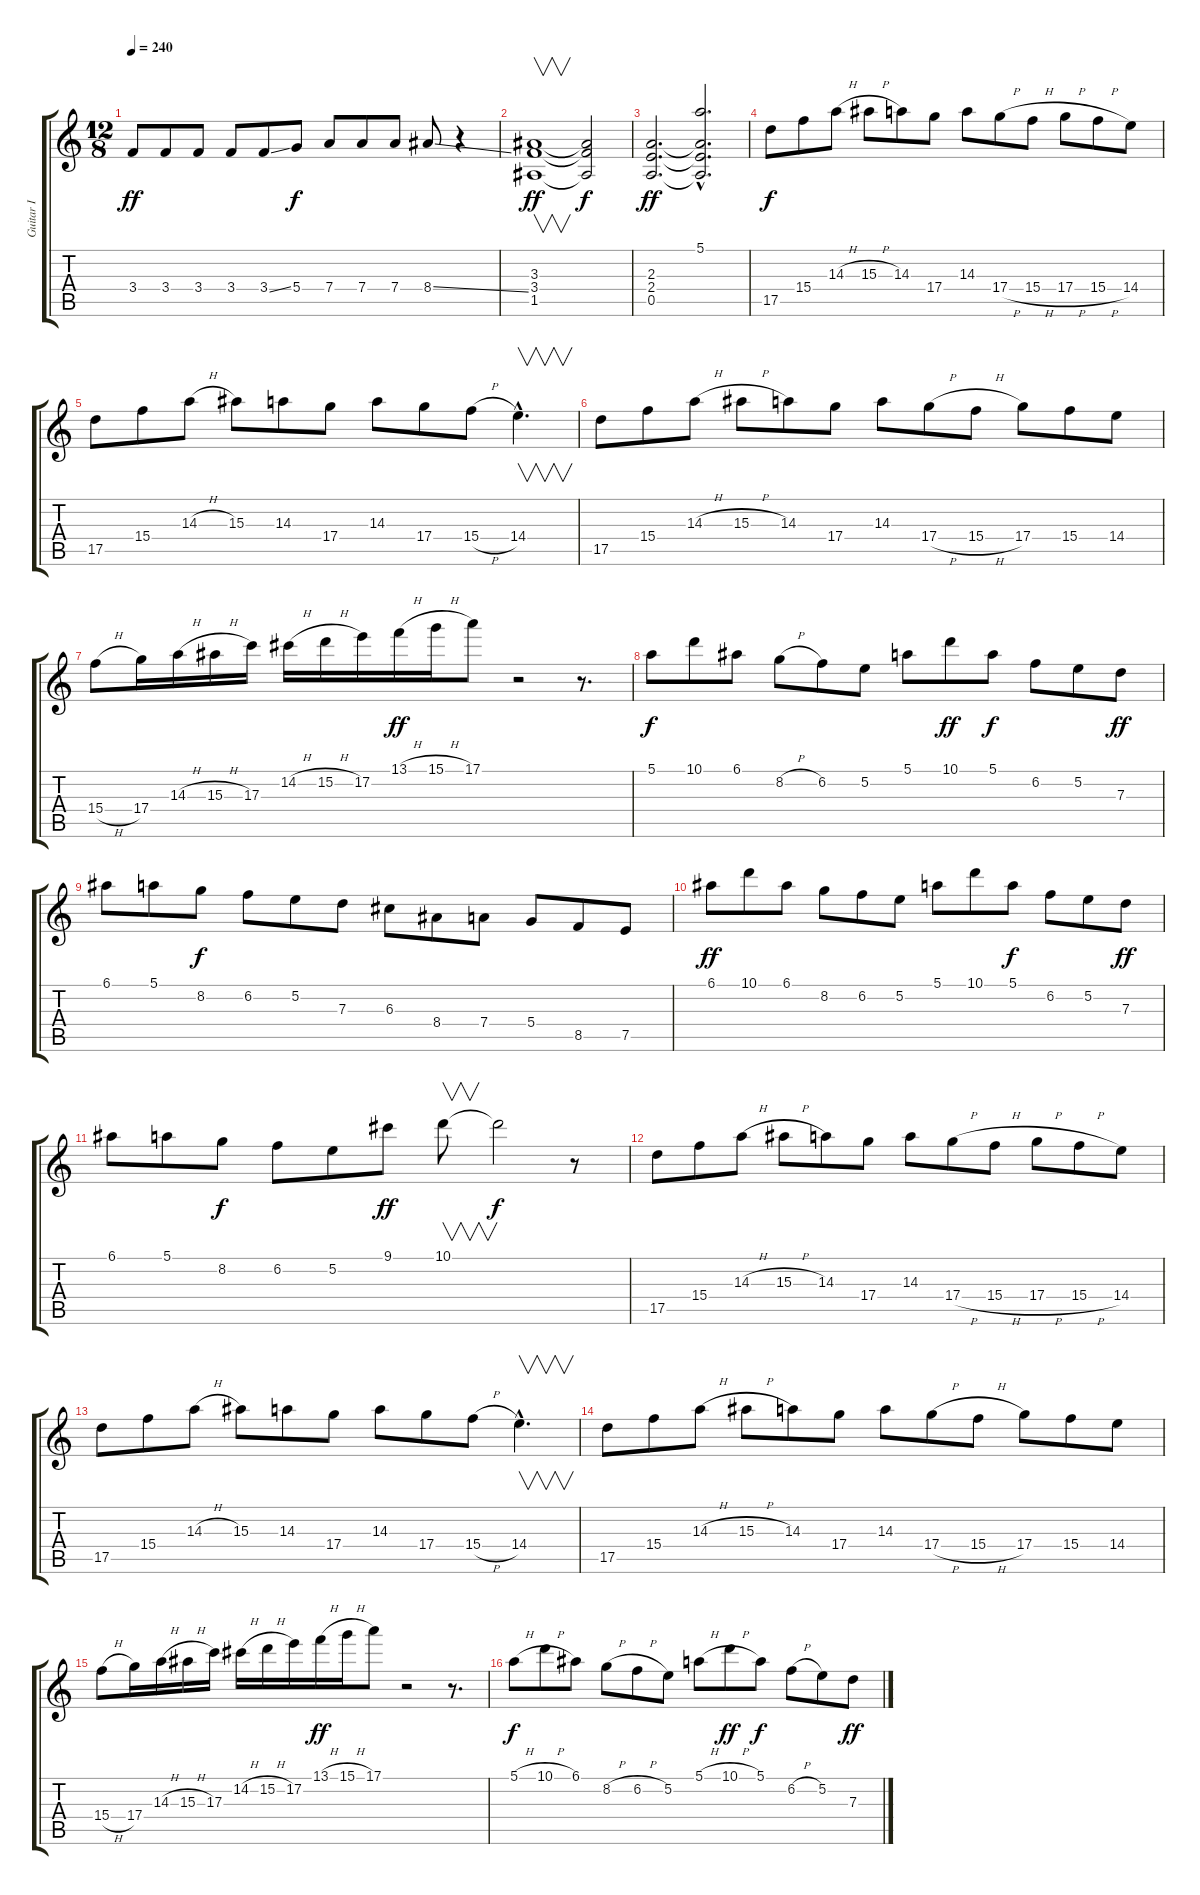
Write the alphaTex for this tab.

\track ("Guitar I" "Guitar I") {instrument overdrivenguitar}
\staff {score tabs}
\tuning (E4 B3 G3 D3 A2 E2) {hide}
\ts (12 8)
\tempo 240
\clef g2
\ks c
3.4.8{dy ff} 3.4.8 3.4.8 3.4.8 3.4{ss}.8 5.4.8{dy f} 7.4.8 7.4.8 7.4.8 8.4{ss}.8 r.4 |
(3.3 3.4 1.5).1{v dy ff} (3.3{t} 3.4{t} 1.5{t}).2{dy f} |
(2.3 2.4 0.5).2{d dy ff} (5.1{hac} 2.3{hac t} 2.4{hac t} 0.5{hac t}).2{d} |
17.5.8{dy f} 15.4.8 14.3{h}.8 15.3{h}.8 14.3.8 17.4.8 14.3.8 17.4{h}.8 15.4{h}.8 17.4{h}.8 15.4{h}.8 14.4.8 |
17.5.8 15.4.8 14.3{h}.8 15.3.8 14.3.8 17.4.8 14.3.8 17.4.8 15.4{h}.8 14.4{hac}.4{v d} |
17.5.8 15.4.8 14.3{h}.8 15.3{h}.8 14.3.8 17.4.8 14.3.8 17.4{h}.8 15.4{h}.8 17.4.8 15.4.8 14.4.8 |
15.4{h}.8 17.4.16 14.3{h}.16 15.3{h}.16 17.3.16 14.2{h}.16 15.2{h}.16 17.2.16 13.1{h}.16{dy ff} 15.1{h}.16 17.1.8 r.2 r.8{d} |
5.1.8{dy f} 10.1.8 6.1.8 8.2{h}.8 6.2.8 5.2.8 5.1.8 10.1.8{dy ff} 5.1.8{dy f} 6.2.8 5.2.8 7.3.8{dy ff} |
6.1.8 5.1.8 8.2.8{dy f} 6.2.8 5.2.8 7.3.8 6.3.8 8.4.8 7.4.8 5.4.8 8.5.8 7.5.8 |
6.1.8{dy ff} 10.1.8 6.1.8 8.2.8 6.2.8 5.2.8 5.1.8 10.1.8 5.1.8{dy f} 6.2.8 5.2.8 7.3.8{dy ff} |
6.1.8 5.1.8 8.2.8{dy f} 6.2.8 5.2.8 9.1.8{dy ff} 10.1.8{v} 10.1{t}.2{dy f} r.8 |
17.5.8 15.4.8 14.3{h}.8 15.3{h}.8 14.3.8 17.4.8 14.3.8 17.4{h}.8 15.4{h}.8 17.4{h}.8 15.4{h}.8 14.4.8 |
17.5.8 15.4.8 14.3{h}.8 15.3.8 14.3.8 17.4.8 14.3.8 17.4.8 15.4{h}.8 14.4{hac}.4{v d} |
17.5.8 15.4.8 14.3{h}.8 15.3{h}.8 14.3.8 17.4.8 14.3.8 17.4{h}.8 15.4{h}.8 17.4.8 15.4.8 14.4.8 |
15.4{h}.8 17.4.16 14.3{h}.16 15.3{h}.16 17.3.16 14.2{h}.16 15.2{h}.16 17.2.16 13.1{h}.16{dy ff} 15.1{h}.16 17.1.8 r.2 r.8{d} |
5.1{h}.8{dy f} 10.1{h}.8 6.1.8 8.2{h}.8 6.2{h}.8 5.2.8 5.1{h}.8 10.1{h}.8{dy ff} 5.1.8{dy f} 6.2{h}.8 5.2.8 7.3.8{dy ff}
